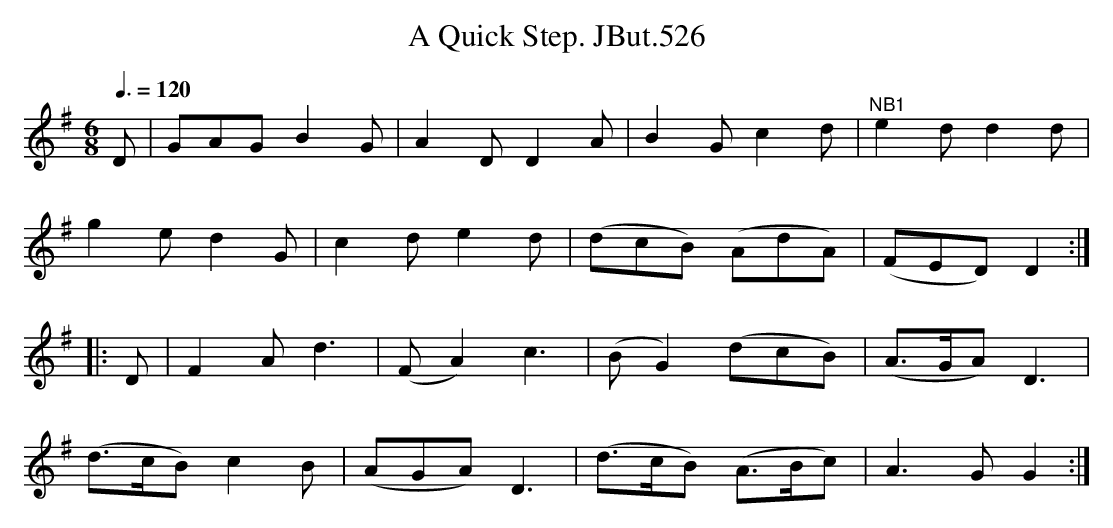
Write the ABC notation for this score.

X:1
T:Quick Step. JBut.526, A
M:6/8
L:1/8
Q:3/8=120
K:G
D|GAG B2G|A2D D2A|B2G c2d|"^NB1"e2d d2d|
g2e d2G|c2d e2d|(dcB) (AdA)|(FED) D2:|
|:D|F2A d3|(FA2) c3|(BG2) (dcB)|(A>GA) D3|
(d>cB) c2B|(AGA) D3|(d>cB) (A>Bc)|A3 GG2:|
